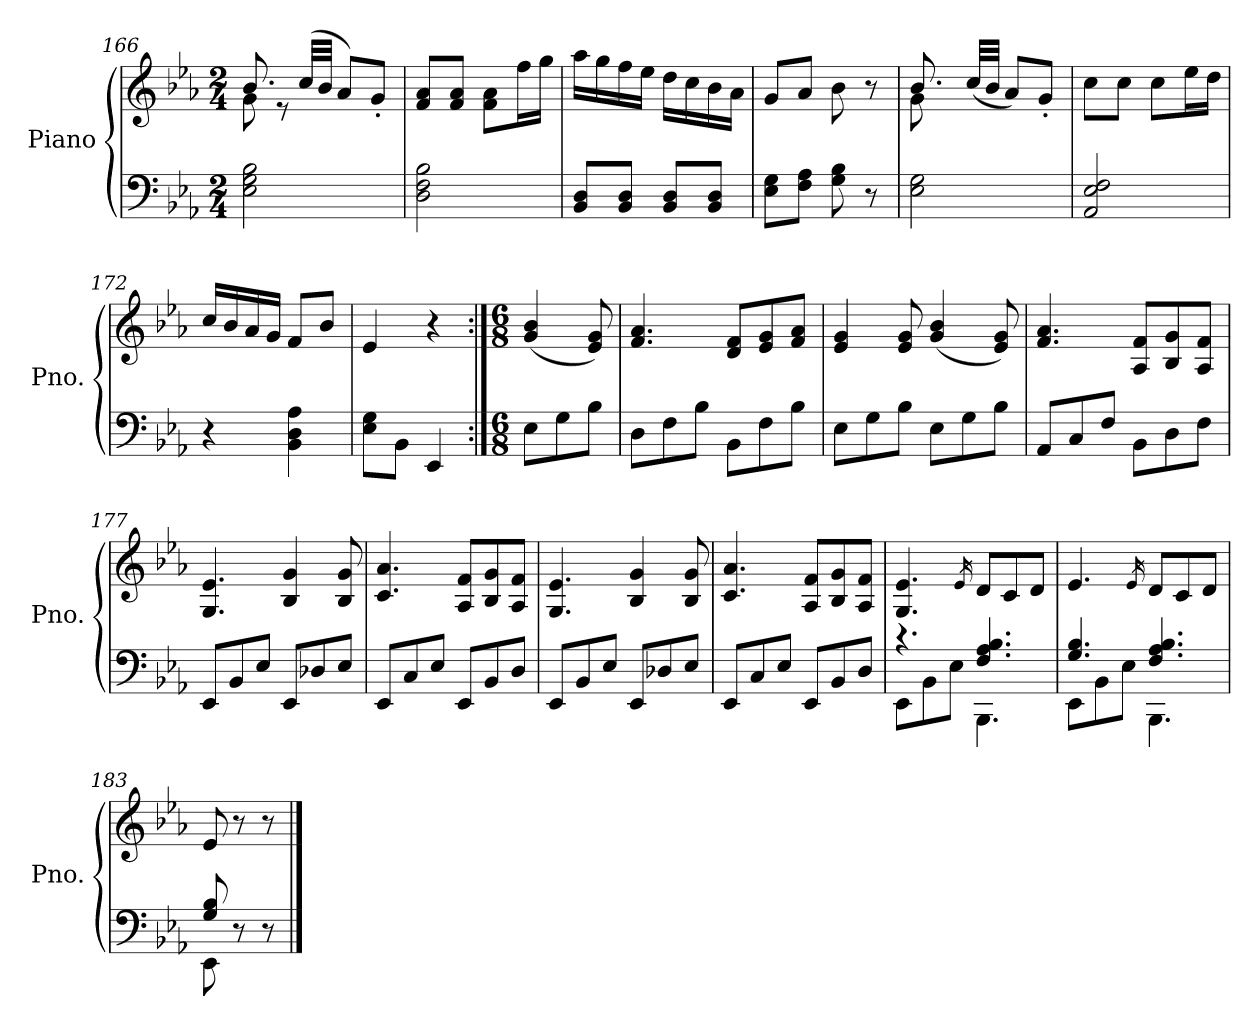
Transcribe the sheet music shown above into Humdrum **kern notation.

**kern	**kern
*part1	*part1
*staff2	*staff1
*I"Piano	*
*I'Pno.	*
*clefF4	*clefG2
*k[b-e-a-]	*k[b-e-a-]
*M2/4	*M2/4
=166	=166
*	*^
2E-\ 2G\ 2B-\	8.b-/	8g\
.	.	8r
.	(>32cc/LLL	.
.	32b-/JJJ	.
.	8a-/L)	4ryy
.	8g'/J	.
*	*v	*v
=167	=167
2D\ 2F\ 2B-\	8f/ 8a-/L
.	8f/ 8a-/J
.	8f\ 8a-\L
.	16ff\L
.	16gg\JJ
=168	=168
8BB-/ 8D/L	16aa-\LL
.	16gg\
8BB-/ 8D/J	16ff\
.	16ee-\JJ
8BB-/ 8D/L	16dd\LL
.	16cc\
8BB-/ 8D/J	16b-\
.	16a-\JJ
=169	=169
8E-\ 8G\L	8g/L
8F\ 8A-\J	8a-/J
8G\ 8B-\	8b-\
8r	8r
!!LO:LB:g=z
=170	=170
*	*^
2E-\ 2G\	8.b-/	8g\
.	.	4.ryy
.	(>32cc/LLL	.
.	32b-/JJJ	.
.	8a-/L)	.
.	8g'/J	.
*	*v	*v
=171	=171
2AA-/ 2E-/ 2F/	8cc\L
.	8cc\J
.	8cc\L
.	16ee-\L
.	16dd\JJ
=172	=172
4r	16cc/LL
.	16b-/
.	16a-/
.	16g/JJ
4BB-\ 4D\ 4A-\	8f/L
.	8b-/J
=173	=173
8E-\ 8G\L	4e-/
8BB-\J	.
4EE-/	4r
=173X3:|!	=173X3:|!
*M6/8	*M6/8
8E-\L	(<4g/ 4b-/
8G\	.
8B-\J	8e-/ 8g/)
=174	=174
8D\L	4.f/ 4.a-/
8F\	.
8B-\J	.
8BB-\L	8d/ 8f/L
8F\	8e-/ 8g/
8B-\J	8f/ 8a-/J
=175	=175
8E-\L	4e-/ 4g/
8G\	.
8B-\J	8e-/ 8g/
8E-\L	(<4g/ 4b-/
8G\	.
8B-\J	8e-/ 8g/)
=176	=176
8AA-/L	4.f/ 4.a-/
8C/	.
8F/J	.
8BB-\L	8A-/ 8f/L
8D\	8B-/ 8g/
8F\J	8A-/ 8f/J
!!LO:LB:g=z
=177	=177
8EE-/L	4.G/ 4.e-/
8BB-/	.
8E-/J	.
8EE-/L	4B-/ 4g/
8D-X/	.
8E-/J	8B-/ 8g/
=178	=178
8EE-/L	4.c/ 4.a-/
8C/	.
8E-/J	.
8EE-/L	8A-/ 8f/L
8BB-/	8B-/ 8g/
8D/J	8A-/ 8f/J
=179	=179
8EE-/L	4.G/ 4.e-/
8BB-/	.
8E-/J	.
8EE-/L	4B-/ 4g/
8D-X/	.
8E-/J	8B-/ 8g/
=180	=180
8EE-/L	4.c/ 4.a-/
8C/	.
8E-/J	.
8EE-/L	8A-/ 8f/L
8BB-/	8B-/ 8g/
8D/J	8A-/ 8f/J
=181	=181
*^	*
4.r	8EE-\L	4.G/ 4.e-/
.	8BB-\	.
.	8E-\J	.
.	.	16qe-/
4.F/ 4.A-/ 4.B-/	4.BBB-\	8d/L
.	.	8c/
.	.	8d/J
=182	=182	=182
4.G/ 4.B-/	8EE-\L	4.e-/
.	8BB-\	.
.	8E-\J	.
.	.	16qe-/
4.F/ 4.A-/ 4.B-/	4.BBB-\	8d/L
.	.	8c/
.	.	8d/J
!!LO:PB:g=z
=183	=183	=183
8G/ 8B-/	8EE-\	8e-/
8r	4ryy	8r
8r	.	8r
*v	*v	*
==	==
*-	*-
